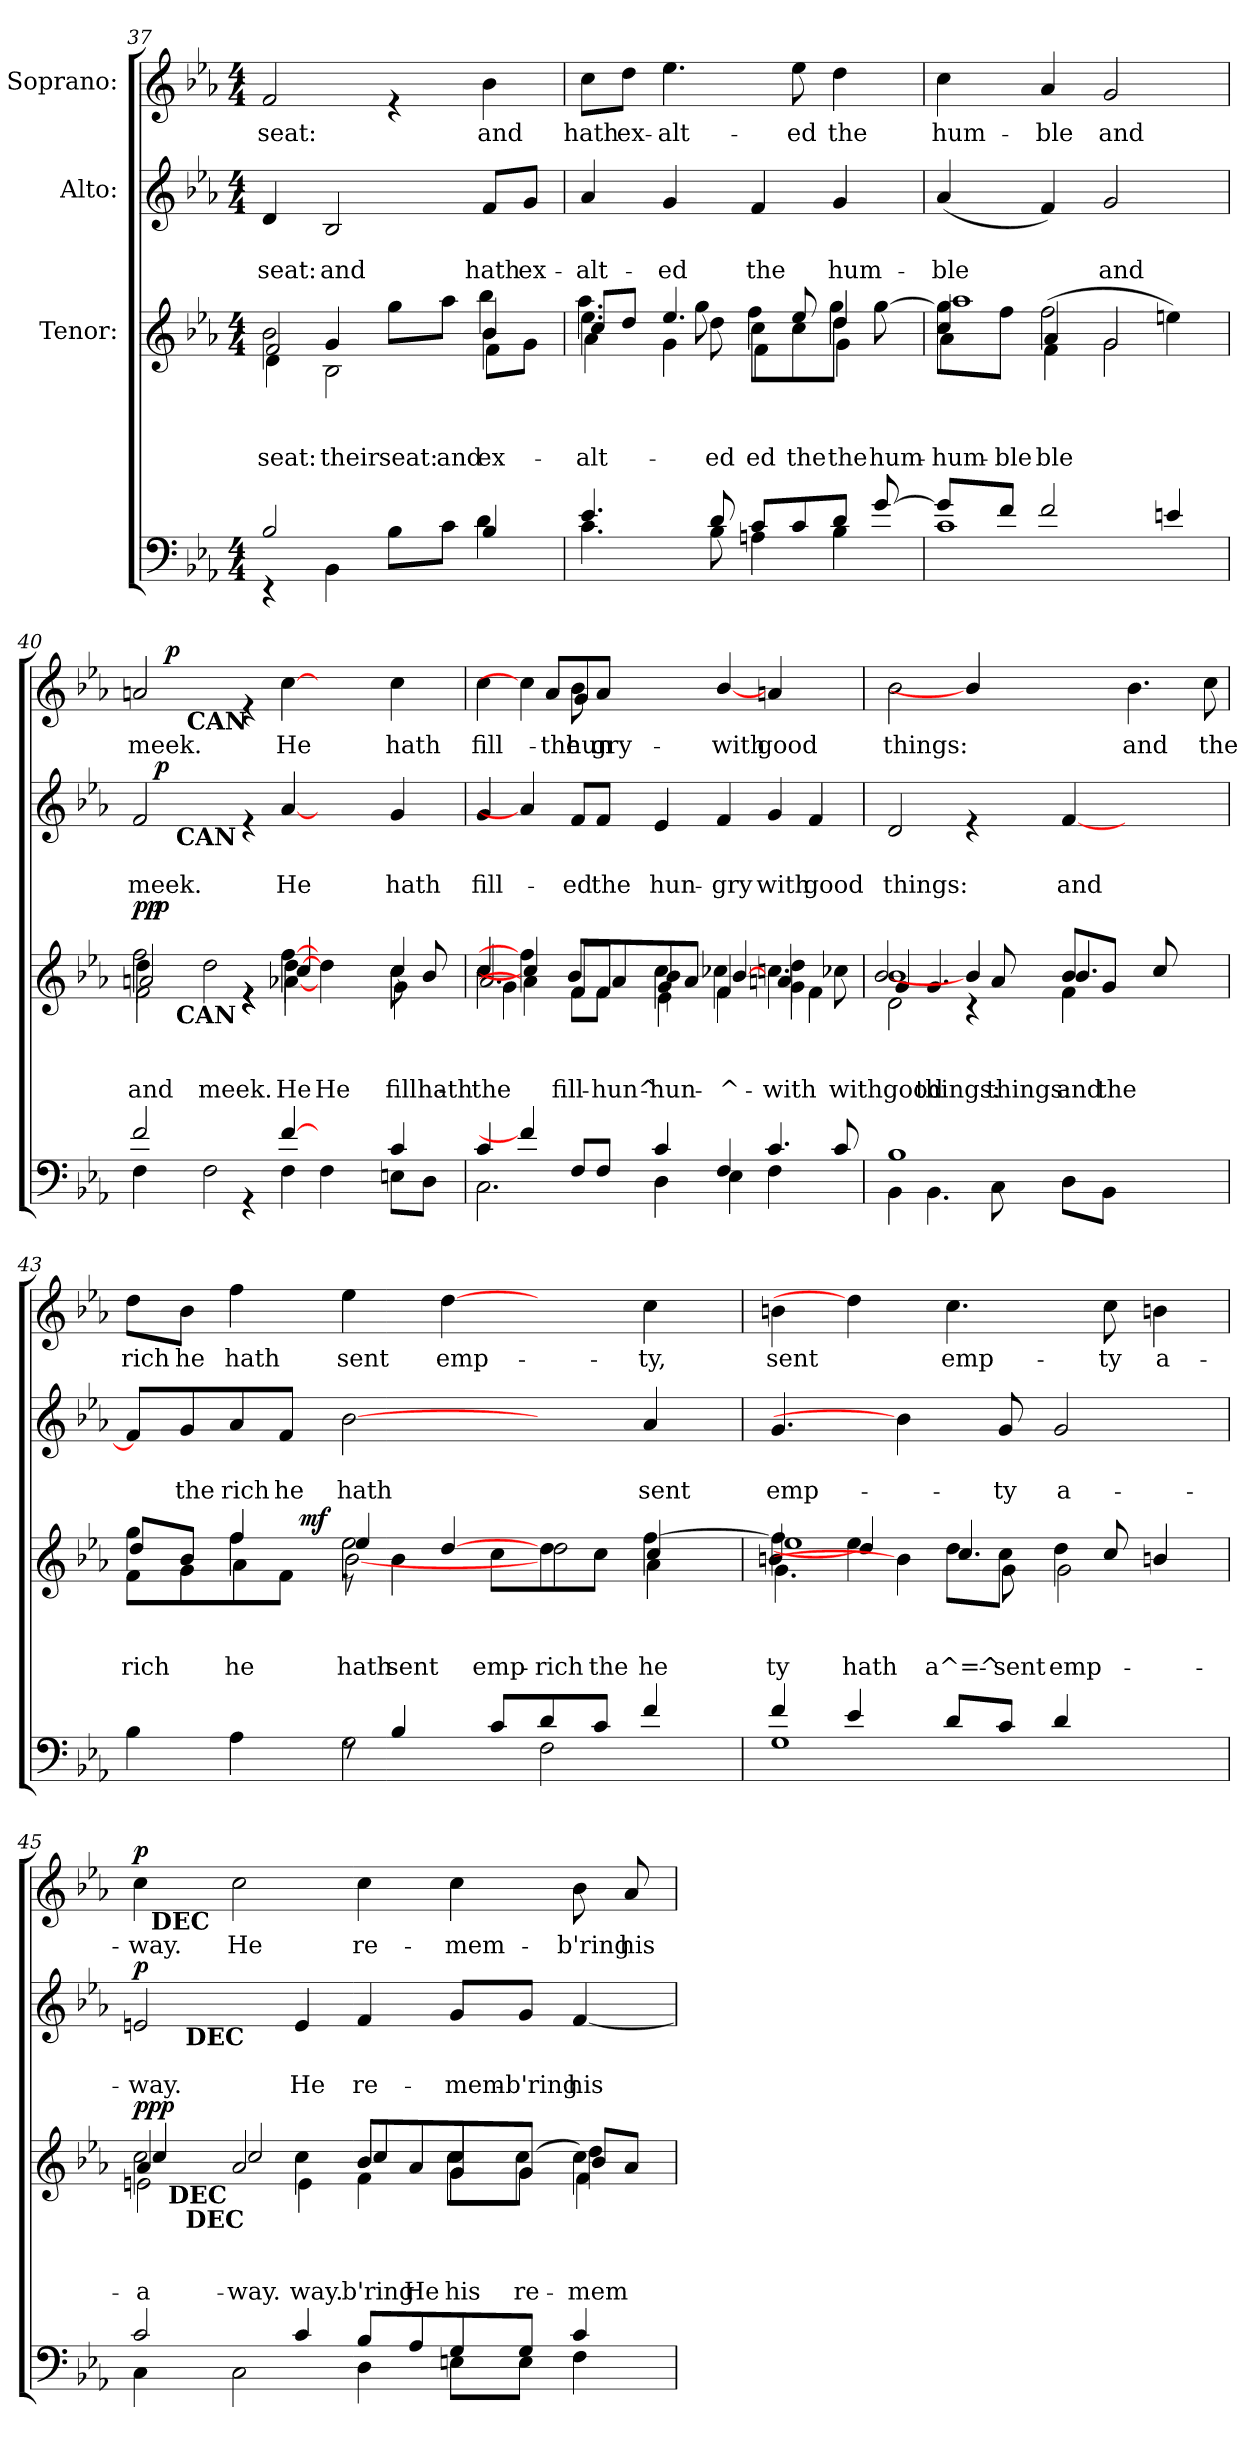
**kern	**kern	**text	**text	**text	**dynam	**kern	**text	**text	**dynam	**kern	**text	**dynam
*part4	*part3	*part3	*part3	*part3	*part3	*part2	*part2	*part2	*part2	*part1	*part1	*part1
*staff4	*staff3	*staff3	*staff3	*staff3	*staff3	*staff2	*staff2	*staff2	*staff2	*staff1	*staff1	*staff1
*	*I"Tenor:	*	*	*	*	*I"Alto:	*	*	*	*I"Soprano:	*	*
!!LO:LB:g=z
*clefF4	*clefG2	*	*	*	*	*clefG2	*	*	*	*clefG2	*	*
*k[b-e-a-]	*k[b-e-a-]	*	*	*	*	*k[b-e-a-]	*	*	*	*k[b-e-a-]	*	*
*E-:	*E-:	*	*	*	*	*E-:	*	*	*	*E-:	*	*
*M4/4	*M4/4	*	*	*	*	*M4/4	*	*	*	*M4/4	*	*
=37	=37	=37	=37	=37	=37	=37	=37	=37	=37	=37	=37	=37
*^	*	*	*	*	*	*	*	*	*	*	*	*
!	!	!	!	!	!LO:LY:b	!	!	!	!LO:LY:b	!	!	!LO:LY:b	!
*	*	*^	*	*	*	*	*	*	*	*	*	*	*
*	*	*	*^	*	*	*	*	*	*	*	*	*	*	*
*	*	*	*	*^	*	*	*	*	*	*	*	*	*	*	*
2B-/	4rEE	2b-\	4ryy	2f/	4d\	.	.	seat:	.	4d/	.	seat:	.	2f/	seat:	.
!	!	!	!	!	!	!	!	!LO:LY:b	!	!	!	!LO:LY:b	!	!	!	!
.	4BB-\	.	4g/	.	2B-\	.	.	their	.	2B-/	.	and	.	.	.	.
!	!	!	!	!	!	!	!	!LO:LY:b	!	!	!	!	!	!	!	!
4ryy	8B-\L	4ryy	8gg\L	4ryy	.	.	.	seat:	.	.	.	.	.	4re	.	.
!	!	!	!	!	!	!	!	!LO:LY:b	!	!	!	!	!	!	!	!
.	8c\J	.	8aa-\J	.	.	.	.	and	.	.	.	.	.	.	.	.
!	!	!	!	!	!	!	!	!LO:LY:b	!	!	!	!	!	!	!	!
!	!	!	!	!	!	!	!	!LO:LY:b	!	!	!	!LO:LY:b	!	!	!LO:LY:b	!
4B-/	4d\	4b-\	4bb-\	4b-/	8f\L	.	.	ex-	.	8f/L	.	hath	.	4b-\	and	.
!	!	!	!	!	!	!	!	!	!	!	!	!LO:LY:b	!	!	!	!
.	.	.	.	.	8g\J	.	.	.	.	8g/J	.	ex-	.	.	.	.
=38	=38	=38	=38	=38	=38	=38	=38	=38	=38	=38	=38	=38	=38	=38	=38	=38
!	!	!	!	!	!	!	!	!LO:LY:b	!	!	!	!	!	!	!	!
!	!	!	!	!	!	!	!	!LO:LY:b	!	!	!	!LO:LY:b	!	!	!LO:LY:b	!
4.e-/	4.c\	4.ee-\	4.aa-\	8cc/L	4a-\	.	.	-alt-	.	4a-/	.	-alt-	.	8cc\L	hath	.
!	!	!	!	!	!	!	!	!	!	!	!	!	!	!	!LO:LY:b	!
.	.	.	.	8dd/J	.	.	.	.	.	.	.	.	.	8dd\J	ex-	.
!	!	!	!	!	!	!	!	!	!	!	!	!LO:LY:b	!	!	!LO:LY:b	!
.	.	.	.	4.ee-/	4g\	.	.	.	.	4g/	.	-ed	.	4.ee-\	-alt-	.
!	!	!	!	!	!	!	!	!LO:LY:b	!	!	!	!	!	!	!	!
!	!	!	!	!	!	!	!	!LO:LY:b	!	!	!	!	!	!	!	!
8d/	8B-\	8dd\	8gg\	.	.	.	.	-ed	.	.	.	.	.	.	.	.
!	!	!	!	!	!	!	!	!LO:LY:b	!	!	!	!	!	!	!	!
!	!	!	!	!	!	!	!	!LO:LY:b	!	!	!	!LO:LY:b	!	!	!	!
8c/L	4An\	8cc\L	4ff\	.	4f\	.	.	ed	.	4f/	.	the	.	.	.	.
!	!	!	!	!	!	!	!	!LO:LY:b	!	!	!	!	!	!	!LO:LY:b	!
8c/	.	8cc\	.	8ee-/	.	.	.	-the	.	.	.	.	.	8ee-\	-ed	.
!	!	!	!	!	!	!	!	!LO:LY:b	!	!	!	!	!	!	!	!
!	!	!	!	!	!	!	!	!LO:LY:b	!	!	!	!LO:LY:b	!	!	!LO:LY:b	!
8d/J	4B-\	8dd\J	4gg\	4dd/	4g\	.	.	the	.	4g/	.	hum-	.	4dd\	the	.
!	!	!	!	!	!	!	!	!LO:LY:b	!	!	!	!	!	!	!	!
[<8g/	.	[>8gg\	.	.	.	.	.	-hum-	.	.	.	.	.	.	.	.
=39	=39	=39	=39	=39	=39	=39	=39	=39	=39	=39	=39	=39	=39	=39	=39	=39
!	!	!	!	!	!	!	!	!LO:LY:b	!	!	!	!LO:LY:b	!	!	!LO:LY:b	!
8g/L]	1c	8gg\L]	1aa-	4cc/	4a-\	.	.	hum-	.	(<4a-/	.	-ble	.	4cc\	hum-	.
!	!	!	!	!	!	!	!	!LO:LY:b	!	!	!	!	!	!	!	!
8f/J	.	8ff\J	.	.	.	.	.	ble	.	.	.	.	.	.	.	.
!	!	!	!	!	!	!	!	!LO:LY:b	!	!	!	!	!	!	!LO:LY:b	!
2f/	.	(>2ff\	.	4a-/	4f\	.	.	ble	.	4f/)	.	.	.	4a-/	-ble	.
!	!	!	!	!	!	!	!	!	!	!	!	!LO:LY:b	!	!	!LO:LY:b	!
.	.	.	.	2g/	2g\	.	.	.	.	2g/	.	and	.	2g/	and	.
4en/	.	4een\)	.	.	.	.	.	.	.	.	.	.	.	.	.	.
*	*	*v	*v	*v	*v	*	*	*	*	*	*	*	*	*	*	*
!!LO:PB:g=z
=40	=40	=40	=40	=40	=40	=40	=40	=40	=40	=40	=40	=40	=40
!	!	!LO:TX:b:B:t=CAN	!	!	!	!	!	!	!	!	!	!	!
!	!	!	!	!	!LO:LY:b	!	!	!	!	!	!	!	!
*	*	*^	*	*	*	*	*	*	*	*	*	*	*
!	!	!	!	!	!	!LO:LY:b	!LO:DY:a	!	!	!LO:LY:b	!	!	!LO:LY:b	!
*	*	*^	*^	*	*	*	*	*	*	*	*	*	*	*
!	!	!	!	!	!	!	!	!	!LO:DY:n=1:b	!	!	!	!	!	!	!
*	*	*	*	*^	*^	*	*	*	*	*^	*	*	*	*^	*	*
*	*	*	*	*	*	*	*	*	*	*	*	*	*^	*	*	*	*	*^	*	*
2f/	4F\	2ff\	4dd\	2an/	2f\	16.ryy	8ryy	.	.	and	p p	2f/	16.ryy	8ryy	.	meek.	.	2an/	8ryy	8.ryy	meek.	.
!	!	!	!	!	!	!	!	!	!	!	!LO:DY:n=2:a	!	!	!	!	!	!LO:DY:a	!	!	!	!	!
.	.	.	.	.	.	1ryy	.	.	.	.	p	.	1ryy	.	.	.	p	.	.	.	.	.
!	!	!	!	!	!	!	!	!	!	!	!	!	!	!	!	!	!	!	!	!	!	!LO:DY:a
.	.	.	.	.	.	.	32ryy	.	.	.	.	.	.	32ryy	.	.	.	.	1ryy	.	.	p
!	!	!	!	!	!	!	!	!	!	!	!	!	!	!LO:TX:b:B:t=CAN	!	!	!	!	!	!	!	!
!	!	!	!	!	!	!	!LO:TX:b:B:t=CAN	!	!	!	!	!	!	!	!	!	!	!	!	!	!	!
.	.	.	.	.	.	.	1ryy	.	.	.	.	.	.	1ryy	.	.	.	.	.	.	.	.
!	!	!	!	!	!	!	!	!	!	!	!	!	!	!	!	!	!	!	!	!LO:TX:b:B:t=CAN	!	!
.	.	.	.	.	.	.	.	.	.	.	.	.	.	.	.	.	.	.	.	1ryy	.	.
!	!	!	!	!	!	!	!	!	!	!LO:LY:b	!	!	!	!	!	!	!	!	!	!	!	!
.	2F\	.	2dd\	.	.	.	.	.	.	meek.	.	.	.	.	.	.	.	.	.	.	.	.
4rGG	.	4re	.	4re	4re	.	.	.	.	.	.	4re	.	.	.	.	.	4re	.	.	.	.
!	!	!	!	!	!	!	!	!	!	!LO:LY:b	!	!	!	!	!	!	!	!	!	!	!	!
!	!	!	!	!	!	!	!	!	!	!LO:LY:b	!	!	!	!	!	!LO:LY:b	!	!	!	!	!LO:LY:b	!
[4f/	4F\	[4ff\	4dd\	[4cc/	[4a-X\	.	.	.	.	He	.	[4a-/	.	.	.	He	.	[4cc\	.	.	He	.
!	!	!	!	!	!	!	!	!	!	!LO:LY:b	!	!	!	!	!	!	!	!	!	!	!	!
4ryy	4F\	4ryy	4dd\	4ryy	4ryy	.	.	.	.	He	.	4ryy	.	.	.	.	.	4ryy	.	.	.	.
.	.	.	.	.	.	4ryy	.	.	.	.	.	.	4ryy	.	.	.	.	.	.	.	.	.
.	.	.	.	.	.	.	.	.	.	.	.	.	.	.	.	.	.	.	4.ryy	.	.	.
.	.	.	.	.	.	.	4ryy	.	.	.	.	.	.	4ryy	.	.	.	.	.	.	.	.
.	.	.	.	.	.	.	.	.	.	.	.	.	.	.	.	.	.	.	.	4ryy	.	.
!	!	!	!	!	!	!	!	!	!	!LO:LY:b	!	!	!	!	!	!	!	!	!	!	!	!
!	!	!	!	!	!	!	!	!	!	!LO:LY:b	!	!	!	!	!	!LO:LY:b	!	!	!	!	!LO:LY:b	!
4c/	8En\L	4cc\	8cc\	4cc/	4g\	.	.	.	.	fill-	.	4g/	.	.	.	hath	.	4cc\	.	.	hath	.
.	.	.	.	.	.	8ryy	.	.	.	.	.	.	8ryy	.	.	.	.	.	.	.	.	.
!	!	!	!	!	!	!	!	!	!	!LO:LY:b	!	!	!	!	!	!	!	!	!	!	!	!
.	8D\J	.	8b-/	.	.	.	.	.	.	-hath	.	.	.	.	.	.	.	.	.	.	.	.
.	.	.	.	.	.	.	16.ryy	.	.	.	.	.	.	16.ryy	.	.	.	.	.	.	.	.
.	.	.	.	.	.	.	.	.	.	.	.	.	.	.	.	.	.	.	.	16ryy	.	.
.	.	.	.	.	.	32ryy	.	.	.	.	.	.	32ryy	.	.	.	.	.	.	.	.	.
=41	=41	=41	=41	=41	=41	=41	=41	=41	=41	=41	=41	=41	=41	=41	=41	=41	=41	=41	=41	=41	=41	=41
!	!	!	!	!	!	!	!	!	!	!LO:LY:b	!	!	!	!	!	!	!	!	!	!	!	!
!	!	!	!	!	!	!	!	!	!	!LO:LY:b	!	!	!	!	!	!LO:LY:b	!	!	!	!	!LO:LY:b	!
*	*	*	*	*	*v	*v	*v	*	*	*	*	*	*	*	*	*	*	*	*v	*v	*	*
*	*	*	*	*	*	*	*	*	*	*v	*v	*v	*	*	*	*	*	*	*
4c/	2.C\	4cc\	2.a-/	4cc/	4g\	.	.	the	.	4g/	.	fill-	.	4cc\	4.ryy	fill-	.
4f/]	.	4ff\]	.	4cc/]	4a-\]	.	.	.	.	4a-/]	.	.	.	4cc\]	.	.	.
!	!	!	!	!	!	!	!	!	!	!	!	!	!	!	!	!LO:LY:b	!
.	.	.	.	.	.	.	.	.	.	.	.	.	.	.	8a-/L	the	.
!	!	!	!	!	!	!	!	!LO:LY:b	!	!	!	!LO:LY:b	!	!	!	!LO:LY:b	!
!	!	!	!	!	!	!	!	!	!	!	!	!	!	!	!	!LO:LY:b	!
8F/L	.	8f/L	.	8b-/L	8f\L	.	.	fill-	.	8f/L	.	-ed	.	8b-\	8g/	hun-	.
!	!	!	!	!	!	!	!	!LO:LY:b	!	!	!	!LO:LY:b	!	!	!	!LO:LY:b	!
8F/J	.	8f/J	.	8a-/	8f\J	.	.	-hun^-	.	8f/J	.	the	.	4.ryy	8a-/J	-gry	.
!	!	!	!	!	!	!	!	!LO:LY:b	!	!	!	!	!	!	!	!	!
!	!	!	!	!	!	!	!	!LO:LY:b	!	!	!	!LO:LY:b	!	!	!	!	!
4c/	4D\	4cc\	4b-\	8g/	4e-\	.	.	hun-	.	4e-/	.	hun-	.	.	4ryy	.	.
.	.	.	.	8a-/J	.	.	.	.	.	.	.	.	.	.	.	.	.
!	!	!	!	!	!	!	!	!LO:LY:b	!	!	!	!	!	!	!	!	!
!	!	!	!	!	!	!	!	!LO:LY:b	!	!	!	!LO:LY:b	!	!	!	!LO:LY:b	!
4F/	4E-\	4f/	4cc-X\	[4b-/	4f\	.	.	-^-	.	4f/	.	-gry	.	[4b-/	4ryy	with	.
!	!	!	!	!	!	!	!	!LO:LY:b	!	!	!	!	!	!	!	!	!
!	!	!	!	!	!	!	!	!LO:LY:b	!	!	!	!LO:LY:b	!	!	!	!LO:LY:b	!
4.c/	4F\	4.cc\	4dd\	4an/	4g\	.	.	-with	.	4g/	.	with	.	4ryy	4an/	good	.
!	!	!	!	!	!	!	!	!	!	!	!	!LO:LY:b	!	!	!	!	!
.	4ryy	.	4ryy	4ryy	4f\	.	.	.	.	4f/	.	good	.	4ryy	4ryy	.	.
!	!	!	!	!	!	!	!	!LO:LY:b	!	!	!	!	!	!	!	!	!
8c/	.	8cc-\	.	.	.	.	.	with	.	.	.	.	.	.	.	.	.
*	*	*	*	*	*	*	*	*	*	*	*	*	*	*v	*v	*	*
=42	=42	=42	=42	=42	=42	=42	=42	=42	=42	=42	=42	=42	=42	=42	=42	=42
!	!	!	!	!	!	!	!	!LO:LY:b	!	!	!	!	!	!	!	!
!	!	!	!	!	!	!	!	!LO:LY:b	!	!	!	!LO:LY:b	!	!	!LO:LY:b	!
1B-	4BB-\	1b-	4g/	2b-/	2d\	.	.	good	.	2d/	.	things:	.	2b-\	things:	.
!	!	!	!	!	!	!	!	!LO:LY:b	!	!	!	!	!	!	!	!
.	4.BB-\	.	4.g/	.	.	.	.	things:	.	.	.	.	.	.	.	.
.	.	.	.	4b-/]	4rB	.	.	.	.	4re	.	.	.	4b-/]	.	.
!	!	!	!	!	!	!	!	!LO:LY:b	!	!	!	!	!	!	!	!
.	8C\	.	8a-/	.	.	.	.	things:	.	.	.	.	.	.	.	.
!	!	!	!	!	!	!	!	!LO:LY:b	!	!	!	!LO:LY:b	!	!	!	!
.	8D\L	.	8b-/L	4.b-/	4f\	.	.	and	.	[<4f/	.	and	.	4ryy	.	.
!	!	!	!	!	!	!	!	!LO:LY:b	!	!	!	!	!	!	!	!
.	8BB-\J	.	8g/J	.	.	.	.	the	.	.	.	.	.	.	.	.
!	!	!	!	!	!	!	!	!	!	!	!	!	!	!	!LO:LY:b	!
2ryy	2ryy	4ryy	4ryy	.	4ryy	.	.	.	.	2ryy	.	.	.	4.b-\	and	.
.	.	.	.	8cc/	.	.	.	.	.	.	.	.	.	.	.	.
.	.	4ryy	4ryy	4ryy	4ryy	.	.	.	.	.	.	.	.	.	.	.
!	!	!	!	!	!	!	!	!	!	!	!	!	!	!	!LO:LY:b	!
.	.	.	.	.	.	.	.	.	.	.	.	.	.	8cc\	the	.
*	*	*	*v	*v	*v	*	*	*	*	*	*	*	*	*	*	*
!!LO:LB:g=z
=43	=43	=43	=43	=43	=43	=43	=43	=43	=43	=43	=43	=43	=43	=43
!	!	!	!	!	!	!LO:LY:b	!	!	!	!	!	!	!LO:LY:b	!
*	*	*^	*^	*	*	*	*	*	*	*	*	*	*	*
*	*	*	*	*^	*	*	*	*	*	*	*	*	*	*	*	*
2ryy	4B-\	2ryy	4gg\	8dd/L	8f\L	4ryy	.	.	rich	.	8f/L]	.	.	.	8dd\L	rich	.
!	!	!	!	!	!	!	!	!	!	!	!	!	!LO:LY:b	!	!	!LO:LY:b	!
.	.	.	.	8b-/J	8g\	.	.	.	.	.	8g/	.	the	.	8b-\J	he	.
!	!	!	!	!	!	!	!	!	!LO:LY:b	!	!	!	!LO:LY:b	!	!	!LO:LY:b	!
.	4A-\	.	4ff\	4ff/	8a-\	8ryy	.	.	he	.	8a-/	.	rich	.	4ff\	hath	.
!	!	!	!	!	!	!	!	!	!	!	!	!	!LO:LY:b	!	!	!	!
.	.	.	.	.	8f\J	32ryy	.	.	.	.	8f/J	.	he	.	.	.	.
!	!	!	!	!	!	!	!	!	!	!LO:DY:a	!	!	!	!	!	!	!
.	.	.	.	.	.	1ryy	.	.	.	mf	.	.	.	.	.	.	.
!	!	!	!	!	!	!	!	!	!LO:LY:b	!	!	!	!LO:LY:b	!	!	!LO:LY:b	!
8rE	2G\	8re	2ee-\	4ee-/	[2b-\	.	.	.	hath	.	[2b-\	.	hath	.	4ee-\	sent	.
!	!	!	!	!	!	!	!	!	!LO:LY:b	!	!	!	!	!	!	!	!
4B-/	.	4b-\	.	.	.	.	.	.	sent	.	.	.	.	.	.	.	.
!	!	!	!	!	!	!	!	!	!	!	!	!	!	!	!	!LO:LY:b	!
.	.	.	.	[4dd/	.	.	.	.	.	.	.	.	.	.	[4dd\	emp-	.
!	!	!	!	!	!	!	!	!	!LO:LY:b	!	!	!	!	!	!	!	!
8c/L	.	8cc\L	.	.	.	.	.	.	emp-	.	.	.	.	.	.	.	.
!	!	!	!	!	!	!	!	!	!LO:LY:b	!	!	!	!	!	!	!	!
!	!	!	!	!	!	!	!	!	!LO:LY:b	!	!	!	!	!	!	!	!
8d/	2F\	8dd\	2dd\	4ryy	4ryy	.	.	.	rich	.	4ryy	.	.	.	4ryy	.	.
!	!	!	!	!	!	!	!	!	!LO:LY:b	!	!	!	!	!	!	!	!
8c/J	.	8cc\J	.	.	.	.	.	.	the	.	.	.	.	.	.	.	.
!	!	!	!	!	!	!	!	!	!LO:LY:b	!	!	!	!LO:LY:b	!	!	!LO:LY:b	!
4f/	.	[>4ff\	.	4cc/	4a-\	.	.	.	he	.	4a-/	.	sent	.	4cc\	-ty,	.
.	.	.	.	.	.	16.ryy	.	.	.	.	.	.	.	.	.	.	.
=44	=44	=44	=44	=44	=44	=44	=44	=44	=44	=44	=44	=44	=44	=44	=44	=44	=44
!	!	!	!	!	!	!	!	!	!LO:LY:b	!	!	!	!LO:LY:b	!	!	!LO:LY:b	!
*	*	*	*	*	*v	*v	*	*	*	*	*	*	*	*	*	*	*
4f/	1G	4ff\]	1ee-	4bn/	4.g\	.	.	-ty	.	4.g/	.	emp-	.	4bn\	sent	.
!	!	!	!	!	!	!	!	!LO:LY:b	!	!	!	!	!	!	!	!
4e-/	.	4ee-\	.	4dd/]	.	.	.	hath	.	.	.	.	.	4dd\]	.	.
.	.	.	.	.	4b-\]	.	.	.	.	4b-\]	.	.	.	.	.	.
!	!	!	!	!	!	!	!	!LO:LY:b	!	!	!	!	!	!	!LO:LY:b	!
8d/L	.	8dd\L	.	4.cc/	.	.	.	a^=^-	.	.	.	.	.	4.cc\	emp-	.
!	!	!	!	!	!	!	!	!LO:LY:b	!	!	!	!LO:LY:b	!	!	!	!
8c/J	.	8cc\J	.	.	8g\	.	.	-sent	.	8g/	.	-ty	.	.	.	.
!	!	!	!	!	!	!	!	!LO:LY:b	!	!	!	!LO:LY:b	!	!	!	!
4d/	.	4dd\	.	.	2g\	.	.	emp-	.	2g/	.	a-	.	.	.	.
!	!	!	!	!	!	!	!	!	!	!	!	!	!	!	!LO:LY:b	!
.	.	.	.	8cc/	.	.	.	.	.	.	.	.	.	8cc\	-ty	.
!	!	!	!	!	!	!	!	!	!	!	!	!	!	!	!LO:LY:b	!
4ryy	4ryy	4ryy	4ryy	4bni/	.	.	.	.	.	.	.	.	.	4bni\	a-	.
*	*	*	*	*v	*v	*	*	*	*	*	*	*	*	*	*	*
=45	=45	=45	=45	=45	=45	=45	=45	=45	=45	=45	=45	=45	=45	=45	=45
!	!	!	!	!	!	!	!LO:LY:b	!	!	!	!	!	!	!	!
!	!	!	!	!	!	!	!LO:LY:b	!LO:DY:a	!	!	!LO:LY:b	!	!	!LO:LY:b	!
*	*	*	*	*^	*	*	*	*	*	*	*	*	*	*	*
!	!	!	!	!	!	!	!	!	!LO:DY:n=1:b	!	!	!	!	!	!	!
!	!	!	!	!	!	!	!	!	!LO:DY:n=2:a	!	!	!	!LO:DY:a	!	!	!LO:DY:a
*	*	*	*	*^	*^	*	*	*	*	*^	*	*	*	*^	*	*
*	*	*	*	*	*	*	*	*	*	*	*	*	*	*	*	*	*	*	*	*
2c/	4C\	2cc\	4a-/	4cc/	2en\	16ryy	16.ryy	.	.	-a-	p p p	2en/	16.ryy	.	-way.	p	4cc\	32ryy	-way.	p
!	!	!	!	!	!	!	!	!	!	!	!	!	!	!	!	!	!	!LO:TX:b:B:t=DEC	!	!
.	.	.	.	.	.	.	.	.	.	.	.	.	.	.	.	.	.	1ryy	.	.
!	!	!	!	!	!	!LO:TX:b:B:t=DEC	!	!	!	!	!	!	!	!	!	!	!	!	!	!
.	.	.	.	.	.	1ryy	.	.	.	.	.	.	.	.	.	.	.	.	.	.
!	!	!	!	!	!	!	!	!	!	!	!	!	!LO:TX:b:B:t=DEC	!	!	!	!	!	!	!
!	!	!	!	!	!	!	!LO:TX:b:B:t=DEC	!	!	!	!	!	!	!	!	!	!	!	!	!
.	.	.	.	.	.	.	1ryy	.	.	.	.	.	1ryy	.	.	.	.	.	.	.
!	!	!	!	!	!	!	!	!	!	!LO:LY:b	!	!	!	!	!	!	!	!	!LO:LY:b	!
.	2C\	.	2a-/	2cc/	.	.	.	.	.	-way.	.	.	.	.	.	.	2cc\	.	He	.
!	!	!	!	!	!	!	!	!	!	!LO:LY:b	!	!	!	!	!LO:LY:b	!	!	!	!	!
4c/	.	4cc\	.	.	4e\	.	.	.	.	way.	.	4e/	.	.	He	.	.	.	.	.
!	!	!	!	!	!	!	!	!	!	!LO:LY:b	!	!	!	!	!	!	!	!	!	!
!	!	!	!	!	!	!	!	!	!	!LO:LY:b	!	!	!	!	!LO:LY:b	!	!	!	!LO:LY:b	!
8B-/L	4D\	8b-/L	4b-/	4cc/	4f\	.	.	.	.	b'ring	.	4f/	.	.	re-	.	4cc\	.	re-	.
!	!	!	!	!	!	!	!	!	!	!LO:LY:b	!	!	!	!	!	!	!	!	!	!
8A-/	.	8a-/	.	.	.	.	.	.	.	He	.	.	.	.	.	.	.	.	.	.
!	!	!	!	!	!	!	!	!	!	!LO:LY:b	!	!	!	!	!	!	!	!	!	!
!	!	!	!	!	!	!	!	!	!	!LO:LY:b	!	!	!	!	!LO:LY:b	!	!	!	!LO:LY:b	!
8G/	8En\L	8g/	8cc\L	4cc/	8g\L	.	.	.	.	his	.	8g/L	.	.	-mem-	.	4cc\	.	-mem-	.
.	.	.	.	.	.	.	.	.	.	.	.	.	.	.	.	.	.	4...ryy	.	.
.	.	.	.	.	.	4..ryy	.	.	.	.	.	.	.	.	.	.	.	.	.	.
.	.	.	.	.	.	.	4ryy	.	.	.	.	.	4ryy	.	.	.	.	.	.	.
!	!	!	!	!	!	!	!	!	!	!LO:LY:b	!	!	!	!	!	!	!	!	!	!
!	!	!	!	!	!	!	!	!	!	!LO:LY:b	!	!	!	!	!LO:LY:b	!	!	!	!	!
8G/J	8E\J	(<8g/J	8cc\J	.	8g\J	.	.	.	.	re-	.	8g/J	.	.	-b'ring	.	.	.	.	.
!	!	!	!	!	!	!	!	!	!	!LO:LY:b	!	!	!	!	!LO:LY:b	!	!	!	!LO:LY:b	!
4c/	4F\	4cc\)	4dd\	8b-/L	4f\	.	.	.	.	-mem-	.	[<4f/	.	.	his	.	8b-\	.	-b'ring	.
.	.	.	.	.	.	.	8ryy	.	.	.	.	.	8ryy	.	.	.	.	.	.	.
!	!	!	!	!	!	!	!	!	!	!	!	!	!	!	!	!	!	!	!LO:LY:b	!
.	.	.	.	8a-/J	.	.	.	.	.	.	.	.	.	.	.	.	8a-/	.	his	.
.	.	.	.	.	.	.	32ryy	.	.	.	.	.	32ryy	.	.	.	.	.	.	.
*v	*v	*	*	*	*	*	*	*	*	*	*	*v	*v	*	*	*	*v	*v	*	*
*	*v	*v	*v	*v	*v	*v	*	*	*	*	*	*	*	*	*	*	*
=	=	=	=	=	=	=	=	=	=	=	=	=
*-	*-	*-	*-	*-	*-	*-	*-	*-	*-	*-	*-	*-
